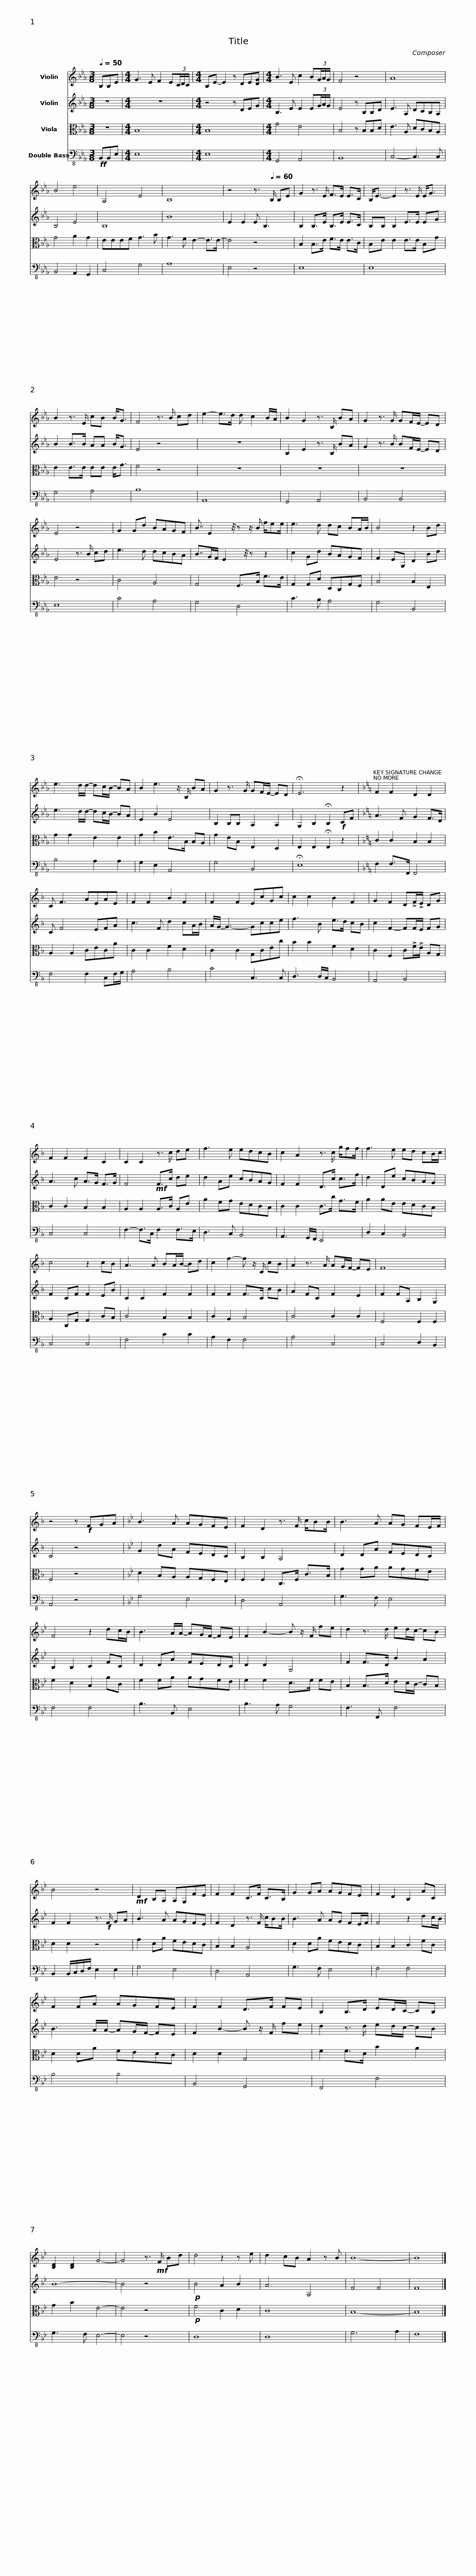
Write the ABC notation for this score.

X:1
%%score 1 2 3 4
L:1/8
Q:1/4=50
M:3/8
I:linebreak $
K:Eb
V:1 treble
V:2 treble
V:3 alto
V:4 bass-8
V:1
 B,B,E |[M:4/4] G3 E F2 E(3C/D/C/ |[M:4/4] B,E- E2 z DE[DG] |[M:4/4] B3 E c2 B(3G/A/G/ | F4 z4 |$ %5
 A8 | B4 e4 | A,4 E4 | B,8 | z4 z3/2[Q:1/4=60] B,/ B,E |$ %10
 G2 z3/2 E/ F>E E>C | B,<E- E2 z3/2 E/ E<G | B2 z3/2 E/ cB B<G | F4 z3/2 B/ cd | e2- e>d d c2 B/A/ |$ %15
 B2 G2 z3/2 B,/ BA | G2 z3/2 G/ GF/E/- ED | E4 z4 | G2 Gd BAGF | B7/4 E2 z/4 z z/ B/ f/ee/ |$ %20
 e3 d dc BA/B/ | B4 z2 Bd | e3 d/d/- dc/B/- BA | B2 e3 z/ B,/ BA | G2 z3/2 G/ GF/E/- ED |$ %25
 !fermata!E6 z2 |[K:F] F2 F2 D2 D2 | C F3 AEAE | F2 F2 B2 F2 | F2 F2 EcGc |$ %30
 c2 c2 B2 F2 | G2 F2 D!>!F/!>!E/ DG | F2 F2 F2 C2 | C2 C2 z3/2 c/ de | f3 e edcB |$ %35
 c2 A2 z3/2 c/ g/ff/ | f3 e ed cB/c/ | c4 z2 cB | A3 A BA/B/- Bd | c2 f2- f z/ C/ cB |$ %40
 A2 z3/2 A/ AG/F/- FE | F8 | z4 z!f! FGA |[K:Bb] B3 A AGFE | F2 D2 z3/2 F/ c/BB/ |$ %45
 B3 A AG FE/F/ | F4 z2 dc/B/ | B3 A/A/- AG/F/- FE | F2 B2- B z/ F/ fe | d2 z3/2 d/ ed/c/- cB |$ %50
 B4 z4 |!mf! D2 B,A, A,G,FE | F2 F2 C>F C>B, | G2 GA AGFE | F2 D2 B,2 AC |$ %55
 F2 FA AGFE | F2 F2 D>F FE | B,2 B,>D ED/C/- CB, | [B,D]2 [B,D]2 G4- | G4 z3/2!mf! F/ Bd | %60
 d4 z2 z e |$ d2 cB A2 z B | B8- | B8 |] %64
V:2
 z3 |[M:4/4] z8 |[M:4/4] z4 z DEG |[M:4/4] B,3 E E2 E(3G/A/G/ | E4 z B,B,D |$ %5
 E3 A, DCB,A, | B,4 E4 | B,8 | B8 | E2 E2 E B,3 |$ %10
 B,2 B,>E B,>E E>C | B,B, B,2 E>E EG | B2 B>B AA B<G | E4 z4 | z8 |$ %15
 B,2 E2 z3/2 B,/ BA | G2 z3/2 B/ BF/E/- ED | E4 z3/2 B/ cd | e3 d dcBA | B7/4G/F/ E2 z/4 z z2 |$ %20
 c2 Gd BAGF | F2 EG, D2 Bd | e3 d/d/- dc/B/- BA | E2 B2 E4 | B,2 B,B, A,2 A,2 |$ %25
 G,2 B,2 !fermata!B,2!f! CF |[K:F] A3 F G2 F>D | C F4 EFA | c3 F d2 cA/B/ | A/G/- G3- Gcce |$ %30
 f3 B e>d cB | c2 F2- FF/E/ FG | A3 c A>G F>G | F4!mf! F>c de | d2 Ae cBAG |$ %35
 F2 F2 D>c c>f | d2 De cBAG | F2 CF F2 EB | C2 C2 F2 F2 | F2 F2 F>C cB |$ %40
 A2 FC F2 E2 | F2 FA, B,2 G,2 | C4 z4 |[K:Bb] G2 dA FEDC | B,2 B,2 A,4 |$ %45
 D2 DA FEDC | B,2 B,2 C2 FC | D2 DA FEDC | D2 D2 G,4 | F2 F>D B2 A2 |$ %50
 F2 F2 z3/2!f! F/ GA | B3 A AGFE | F2 D2 z3/2 F/ c/BB/ | B3 A AG FE/F/ | F4 z2 dc/B/ |$ %55
 B3 A/A/- AG/F/- FE | F2 B2- B z/ F/ fe | d2 z3/2 d/ ed/c/- cB | B8- | B4 z4 | %60
!p! B4 A2 B2 |$ A4 A,4 | F4 F4 | F8 |] %64
V:3
 z3 |[M:4/4] B,8 |[M:4/4] B,8 |[M:4/4] G4 E4 | B,4 z B,B,D |$ %5
 E3 A, DCB,A, | G4 A2 G2 | EEEF G3 B | G3 F E2- E>E- | E4 z4 |$ %10
 B,2 B,>E F>E E>C | B,E E2 E>E B,G | E2 E>E EE E<G | F4 z4 | z8 |$ %15
 z8 | z8 | E4 z4 | C4 A,4 | G,4 F,>B, F>E |$ %20
 G,2 G,D D,C,G,F, | B,4 B,2 E,2 | G2 G2 E2 E2 | G2 B2 E>B, B,A, | G2 EB, E,2 D,2 |$ %25
 E,2 E,2 !fermata!E,2 z2 |[K:F] C2 C2 B,2 B,2 | A,2 A,2 CECA | C2 C2 F2 D2 | C2 C2 G,CEc |$ %30
 B2 B2 F2 D2 | C2 F,2 C!>!F/!>!E/ A,G, | C2 C2 B,2 B,2 | A,2 A,2 A,>C A,E | A2 FG EDCB, |$ %35
 C2 C2 C>c G>F | A2 AE EDCB, | A,2 C,G, G,2 CB, | C4 B,2 B,2 | C2 A,2 B,4 |$ %40
 C4 C2 C2 | F,4 F,2 F,2 | F,4 z4 |[K:Bb] D2 B,A, A,G,F,E, | F,2 F,2 C,>F, C>B, |$ %45
 G2 GA AGFE | F2 D2 B,2 AC | F2 FA AGFE | F2 F2 D>F FE | B,2 B,>D ED/C/- CB, |$ %50
 D2 D2 z4 | G2 DA FEDC | B,2 B,2 A,4 | D2 DA FEDC | B,2 B,2 C2 FC |$ %55
 D2 DA FEDC | D2 D2 G,4 | F2 F>D B2 A2 | G2 B2 E4- | E4 z4 | %60
!p! F4 C2 D2 |$ C8 | B,8- | B,8 |] %64
V:4
!ff! B,,B,,E, |[M:4/4] E,8 |[M:4/4] E,8 |[M:4/4] G,,4 A,,4 | B,,8 |$ %5
 C,4- C,3 C, | B,,4 A,,2 G,,2 | C,4 G,4 | A,8 | E,4 z4 |$ %10
 E,8 | E,8 | G,4 A,4 | B,8 | A,,8 |$ %15
 G,,4 A,,4 | B,,4 B,,4 | E,8 | C4 A,4 | G,4 D,4 |$ %20
 C3 B, A,4 | G,4 B,,4 | B,4 A,2 A,2 | G,2 E,2 A,,4 | G,4 B,,4 |$ %25
 !fermata!E,8 |[K:F] F,2 F,>F,, F,,4 | F,4 F,2 C,F,/G,/ | A,4 B,4 | C4 C,3 C, |$ %30
 D,3 D,/C,/ B,,4 | A,,4 B,,4 | C,4 C,4 | F,2- F,>C, F,2 F,>E, | D,3 C, B,,4 |$ %35
 A,,3 G,,/F,,/ E,,4 | D,2 C,2 B,,4 | C,4 C,4 | F,4 C2 C2 | A,2 F,2 F,4 |$ %40
 A,4 C,4 | C,4 D,2 B,,2 | A,,4 z4 |[K:Bb] G,4 E,4 | D,4 A,,4 |$ %45
 G,3 F, E,4 | F,4 F,4 | B,3 B,, E,4 | B,3 A, G,4 | F,3 F,, F,4 |$ %50
 B,,2 B,,/C,/D,/F,/ E,2 E,2 | G,4 E,4 | D,4 A,,4 | G,3 F, E,4 | F,4 F,4 |$ %55
 B,4 B,4 | B,,4 G,,4 | F,,4 F,4 | G,3 F, E,4- | E,4 z4 | %60
 D,8 |$ D,8 | G,6 A,2 | F,8 |] %64
